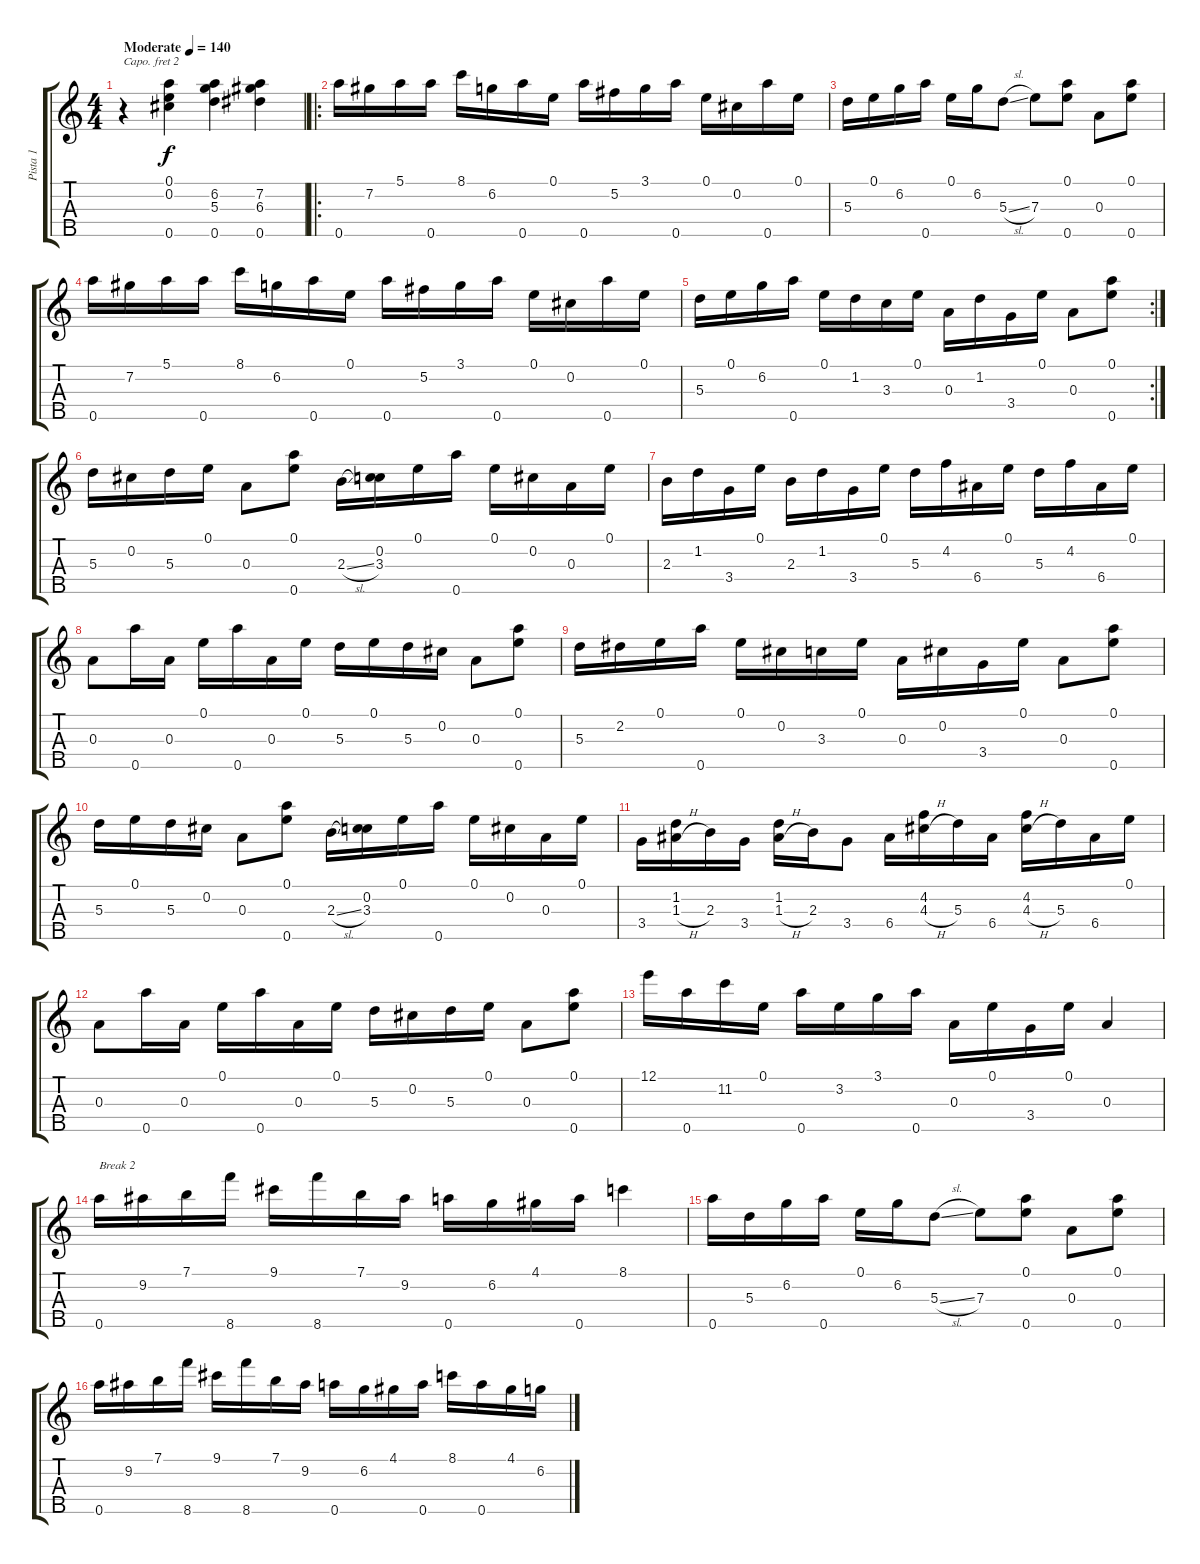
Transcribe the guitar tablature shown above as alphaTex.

\track ("Pista 1" "Pista 1") {instrument banjo}
\staff {score tabs}
\capo 2
\tuning (D4 B3 G3 D3 G4) {hide}
\displaytranspose 12
\ts (4 4)
\tempo (140 "Moderate")
\clef g2
\ks c
r.4{dy f instrument banjo} (0.1 0.2 0.5).4 (6.2 5.3 0.5).4 (7.2 6.3 0.5).4 |
\ro
0.5.16 7.2.16 5.1.16 0.5.16 8.1.16 6.2.16 0.5.16 0.1.16 0.5.16 5.2.16 3.1.16 0.5.16 0.1.16 0.2.16 0.5.16 0.1.16 |
5.3.16 0.1.16 6.2.16 0.5.16 0.1.16 6.2.16 5.3{sl}.8 7.3.8 (0.1 0.5).8 0.3.8 (0.1 0.5).8 |
0.5.16 7.2.16 5.1.16 0.5.16 8.1.16 6.2.16 0.5.16 0.1.16 0.5.16 5.2.16 3.1.16 0.5.16 0.1.16 0.2.16 0.5.16 0.1.16 |
\rc 2
5.3.16 0.1.16 6.2.16 0.5.16 0.1.16 1.2.16 3.3.16 0.1.16 0.3.16 1.2.16 3.4.16 0.1.16 0.3.8 (0.1 0.5).8 |
5.3.16 0.2.16 5.3.16 0.1.16 0.3.8 (0.1 0.5).8 2.3{sl}.16 (0.2 3.3).16 0.1.16 0.5.16 0.1.16 0.2.16 0.3.16 0.1.16 |
2.3.16 1.2.16 3.4.16 0.1.16 2.3.16 1.2.16 3.4.16 0.1.16 5.3.16 4.2.16 6.4.16 0.1.16 5.3.16 4.2.16 6.4.16 0.1.16 |
0.3.8 0.5.16 0.3.16 0.1.16 0.5.16 0.3.16 0.1.16 5.3.16 0.1.16 5.3.16 0.2.16 0.3.8 (0.1 0.5).8 |
5.3.16 2.2.16 0.1.16 0.5.16 0.1.16 0.2.16 3.3.16 0.1.16 0.3.16 0.2.16 3.4.16 0.1.16 0.3.8 (0.1 0.5).8 |
5.3.16 0.1.16 5.3.16 0.2.16 0.3.8 (0.1 0.5).8 2.3{sl}.16 (0.2 3.3).16 0.1.16 0.5.16 0.1.16 0.2.16 0.3.16 0.1.16 |
3.4.16 (1.2 1.3{h}).16 2.3.16 3.4.16 (1.2 1.3{h}).16 2.3.16 3.4.8 6.4.16 (4.2 4.3{h}).16 5.3.16 6.4.16 (4.2 4.3{h}).16 5.3.16 6.4.16 0.1.16 |
0.3.8 0.5.16 0.3.16 0.1.16 0.5.16 0.3.16 0.1.16 5.3.16 0.2.16 5.3.16 0.1.16 0.3.8 (0.1 0.5).8 |
12.1.16 0.5.16 11.2.16 0.1.16 0.5.16 3.2.16 3.1.16 0.5.16 0.3.16 0.1.16 3.4.16 0.1.16 0.3.4 |
0.5.16{txt "Break 2"} 9.2.16 7.1.16 8.5.16 9.1.16 8.5.16 7.1.16 9.2.16 0.5.16 6.2.16 4.1.16 0.5.16 8.1.4 |
0.5.16 5.3.16 6.2.16 0.5.16 0.1.16 6.2.16 5.3{sl}.8 7.3.8 (0.1 0.5).8 0.3.8 (0.1 0.5).8 |
0.5.16 9.2.16 7.1.16 8.5.16 9.1.16 8.5.16 7.1.16 9.2.16 0.5.16 6.2.16 4.1.16 0.5.16 8.1.16 0.5.16 4.1.16 6.2.16
